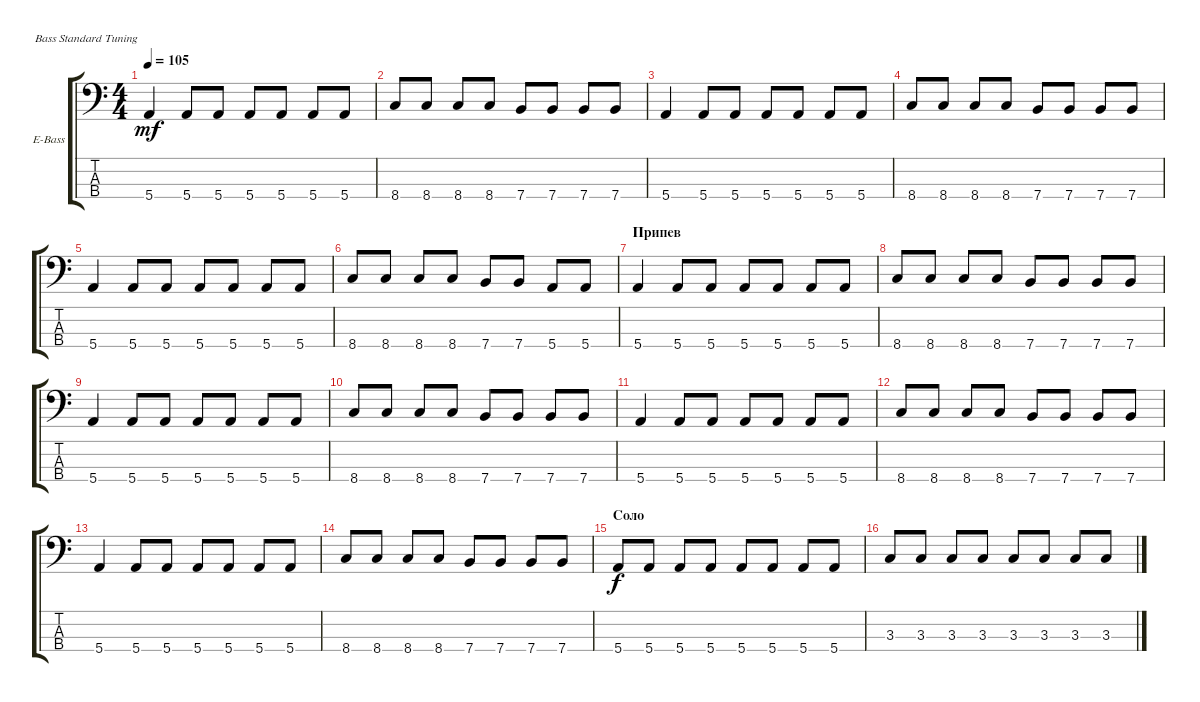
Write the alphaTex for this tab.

\defaultSystemsLayout 4
\bracketExtendMode groupsimilarinstruments
\firstSystemTrackNameOrientation horizontal
\otherSystemsTrackNameOrientation horizontal
\track ("А. Андреев" "E-Bass") {instrument electricbassfinger}
\staff {score tabs}
\tuning (G2 D2 A1 E1)
\ts (4 4)
\tempo 105
\clef f4
\ks c
5.4.4{dy mf} 5.4.8 5.4.8 5.4.8 5.4.8 5.4.8 5.4.8 |
8.4.8 8.4.8 8.4.8 8.4.8 7.4.8 7.4.8 7.4.8 7.4.8 |
5.4.4 5.4.8 5.4.8 5.4.8 5.4.8 5.4.8 5.4.8 |
8.4.8 8.4.8 8.4.8 8.4.8 7.4.8 7.4.8 7.4.8 7.4.8 |
5.4.4 5.4.8 5.4.8 5.4.8 5.4.8 5.4.8 5.4.8 |
8.4.8 8.4.8 8.4.8 8.4.8 7.4.8 7.4.8 5.4.8 5.4.8 |
\section ("" "Припев")
5.4.4 5.4.8 5.4.8 5.4.8 5.4.8 5.4.8 5.4.8 |
8.4.8 8.4.8 8.4.8 8.4.8 7.4.8 7.4.8 7.4.8 7.4.8 |
5.4.4 5.4.8 5.4.8 5.4.8 5.4.8 5.4.8 5.4.8 |
8.4.8 8.4.8 8.4.8 8.4.8 7.4.8 7.4.8 7.4.8 7.4.8 |
5.4.4 5.4.8 5.4.8 5.4.8 5.4.8 5.4.8 5.4.8 |
8.4.8 8.4.8 8.4.8 8.4.8 7.4.8 7.4.8 7.4.8 7.4.8 |
5.4.4 5.4.8 5.4.8 5.4.8 5.4.8 5.4.8 5.4.8 |
8.4.8 8.4.8 8.4.8 8.4.8 7.4.8 7.4.8 7.4.8 7.4.8 |
\section ("" "Соло")
5.4.8{dy f} 5.4.8 5.4.8 5.4.8 5.4.8 5.4.8 5.4.8 5.4.8 |
3.3.8 3.3.8 3.3.8 3.3.8 3.3.8 3.3.8 3.3.8 3.3.8
